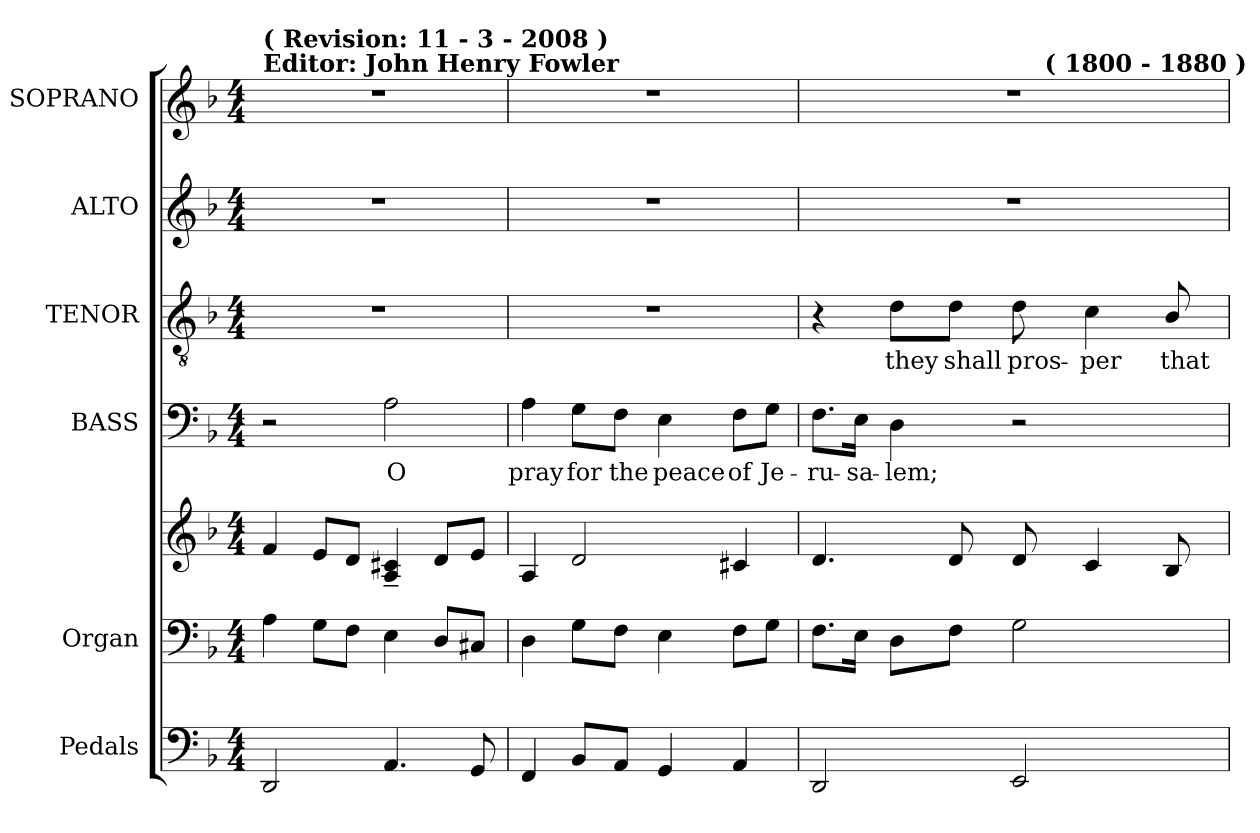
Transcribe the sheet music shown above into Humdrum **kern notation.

**kern	**kern	**kern	**kern	**text	**kern	**text	**kern	**kern
*part6	*part5	*part5	*part4	*part4	*part3	*part3	*part2	*part1
*staff7	*staff6	*staff5	*staff4	*staff4	*staff3	*staff3	*staff2	*staff1
*I"Pedals	*I"Organ	*	*I"BASS	*	*I"TENOR	*	*I"ALTO	*I"SOPRANO
*I'Ped.	*I'Org.	*	*I'B.	*	*I'T.	*	*I'A.	*I'S.
!!LO:PB:g=z
*clefF4	*clefF4	*clefG2	*clefF4	*	*clefGv2	*	*clefG2	*clefG2
*	*	*	*	*	*ITrd7c12	*	*	*
*k[b-]	*k[b-]	*k[b-]	*k[b-]	*	*k[b-]	*	*k[b-]	*k[b-]
*F:	*F:	*F:	*F:	*	*F:	*	*F:	*F:
*M4/4	*M4/4	*M4/4	*M4/4	*	*M4/4	*	*M4/4	*M4/4
=1	=1	=1	=1	=1	=1	=1	=1	=1
!	!	!	!	!	!	!	!	!LO:TX:a:B:t=Editor&colon;  John Henry Fowler
!	!	!	!	!	!	!	!	!LO:TX:a:B:t=( Revision&colon;  11 - 3 - 2008 )
2DDi/	4Ai\	4fi/	2r	.	1r	.	1r	1r
.	8Gi\L	8ei/L	.	.	.	.	.	.
.	8Fi\J	8di/J	.	.	.	.	.	.
!	!	!	!	!LO:LY:b:color=#000000	!	!	!	!
4.AAi/	4Ei\	4Ai/~ 4c#Xi~	2Ai\	O	.	.	.	.
.	8Di/L	8di/L	.	.	.	.	.	.
8GGi/	8C#Xi/J	8ei/J	.	.	.	.	.	.
=2	=2	=2	=2	=2	=2	=2	=2	=2
!	!	!	!	!LO:LY:b:color=#000000	!	!	!	!
4FFi/	4Di\	4Ai/	4Ai\	pray	1r	.	1r	1r
!	!	!	!	!LO:LY:b:color=#000000	!	!	!	!
8BB-i/L	8Gi\L	2di/	8Gi\L	for	.	.	.	.
!	!	!	!	!LO:LY:b:color=#000000	!	!	!	!
8AAi/J	8Fi\J	.	8Fi\J	the	.	.	.	.
!	!	!	!	!LO:LY:b:color=#000000	!	!	!	!
4GGi/	4Ei\	.	4Ei\	peace	.	.	.	.
!	!	!	!	!LO:LY:b:color=#000000	!	!	!	!
4AAi/	8Fi\L	4c#Xi/	8Fi\L	of	.	.	.	.
!	!	!	!	!LO:LY:b:color=#000000	!	!	!	!
.	8Gi\J	.	8Gi\J	Je-	.	.	.	.
=3	=3	=3	=3	=3	=3	=3	=3	=3
!	!	!	!	!LO:LY:b:color=#000000	!	!	!	!
*	*	*	*	*	*	*	*	*^
2DDi/	8.Fi\L	4.di/	8.Fi\L	-ru-	4r	.	1r	1r	2ryy
!	!	!	!	!LO:LY:b:color=#000000	!	!	!	!	!
.	16Ei\Jk	.	16Ei\Jk	-sa-	.	.	.	.	.
!	!	!	!	!LO:LY:b:color=#000000	!	!	!	!	!
!	!	!	!	!	!	!LO:LY:b:color=#000000	!	!	!
.	8Di\L	.	4Di\	-lem;	8Di\L	they	.	.	.
!	!	!	!	!	!	!LO:LY:b:color=#000000	!	!	!
.	8Fi\J	8di/	.	.	8Di\J	shall	.	.	.
!	!	!	!	!	!	!LO:LY:b:color=#000000	!	!	!
2EEi/	2Gi\	8di/	2r	.	8Di\	pros-	.	.	32ryy
.	.	.	.	.	.	.	.	.	128ryy
.	.	.	.	.	.	.	.	.	256ryy
.	.	.	.	.	.	.	.	.	1024ryy
!	!	!	!	!	!	!	!	!	!LO:TX:a:B:t=( 1800 - 1880 )
.	.	.	.	.	.	.	.	.	4ryy
!	!	!	!	!	!	!LO:LY:b:color=#000000	!	!	!
.	.	4ci/	.	.	4Ci\	-per	.	.	.
.	.	.	.	.	.	.	.	.	8ryy
!	!	!	!	!	!	!LO:LY:b:color=#000000	!	!	!
.	.	8B-i/	.	.	8BB-i/	that	.	.	.
.	.	.	.	.	.	.	.	.	16ryy
.	.	.	.	.	.	.	.	.	64ryy
.	.	.	.	.	.	.	.	.	512.ryy
*	*	*	*	*	*	*	*	*v	*v
=	=	=	=	=	=	=	=	=
*-	*-	*-	*-	*-	*-	*-	*-	*-
